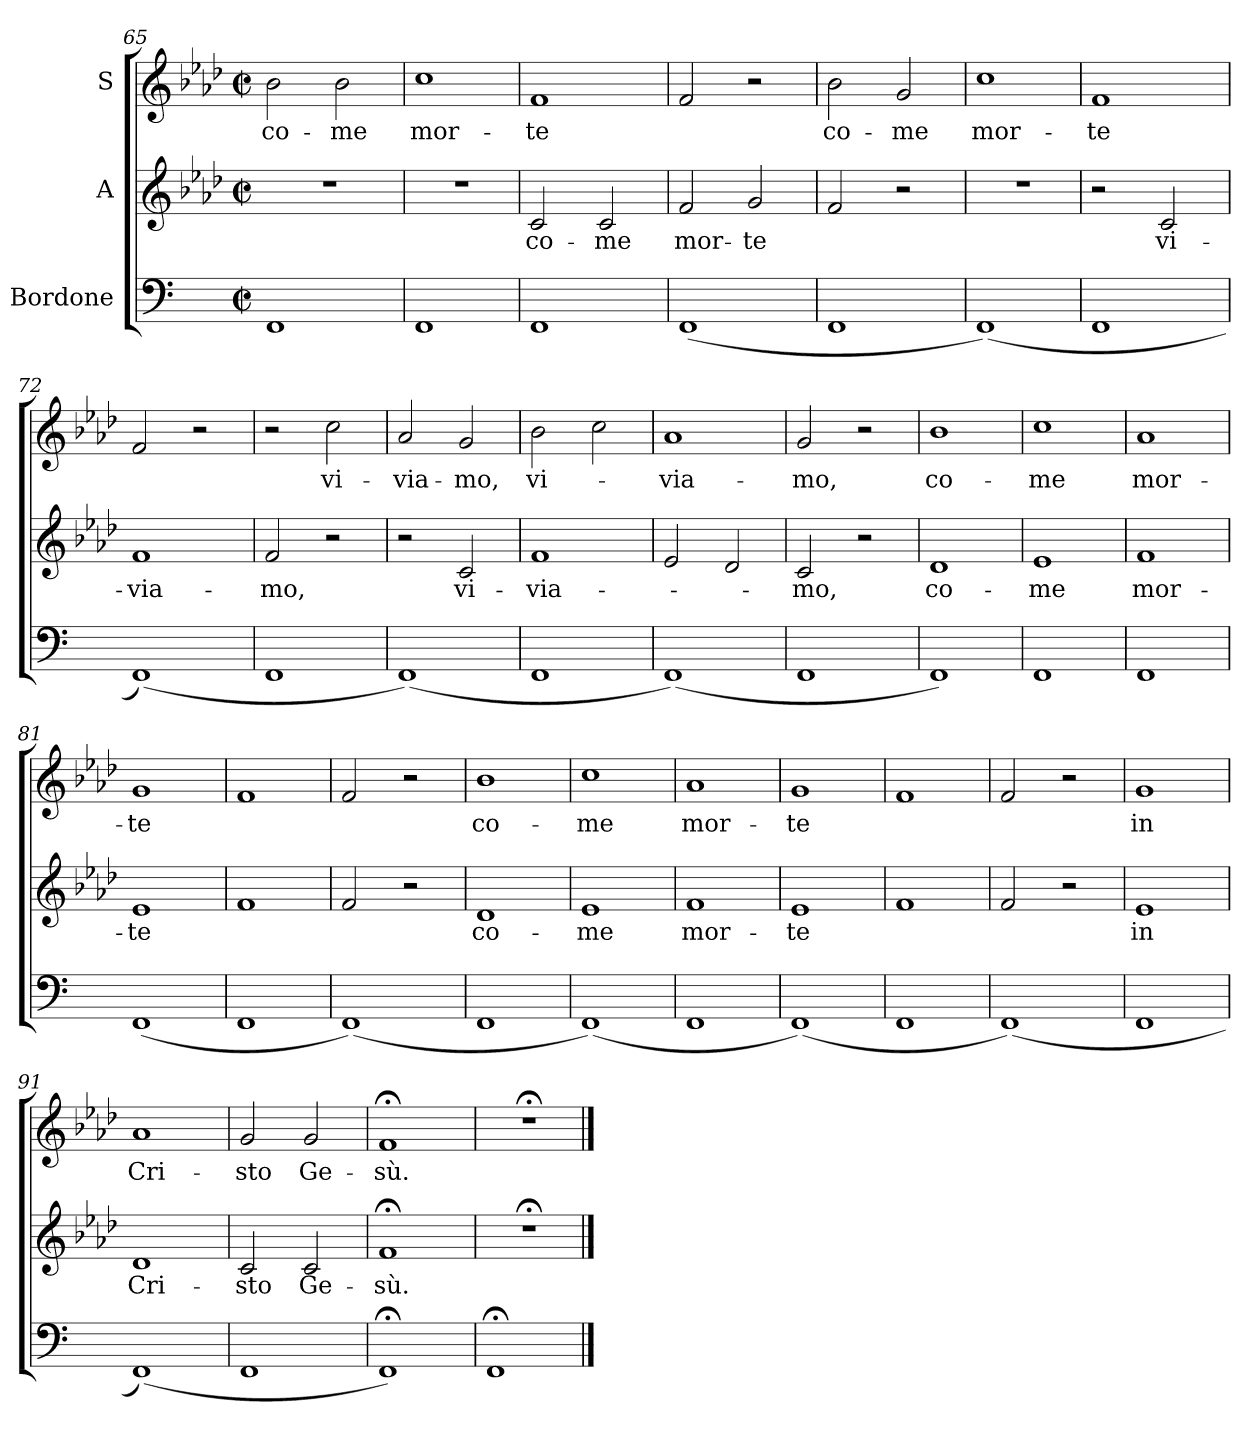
**kern	**kern	**text	**kern	**text
*part3	*part2	*part2	*part1	*part1
*staff3	*staff2	*staff2	*staff1	*staff1
*I"Bordone	*I"A	*	*I"S	*
*clefF4	*clefG2	*	*clefG2	*
*ITrd-3c-5	*ITrd2c3	*	*ITrd2c3	*
*k[b-]	*k[b-]	*	*k[b-]	*
*F:	*F:	*	*F:	*
*M2/2	*M2/2	*	*M2/2	*
*met(c|)	*met(c|)	*	*met(c|)	*
=65	=65	=65	=65	=65
!	!	!	!	!LO:LY:b
1BB-	1r	.	2g\	co-
!	!	!	!	!LO:LY:b
.	.	.	2g\	-me
=66	=66	=66	=66	=66
!	!	!	!	!LO:LY:b
1BB-	1r	.	1a	mor-
!!LO:LB:g=z
=67	=67	=67	=67	=67
!	!	!LO:LY:b	!	!LO:LY:b
1BB-	2A/	co-	1d	-te
!	!	!LO:LY:b	!	!
.	2A/	-me	.	.
=68	=68	=68	=68	=68
!	!	!LO:LY:b	!	!
(<1BB-	2d/	mor-	2d/	.
!	!	!LO:LY:b	!	!
.	2e/	-te	2r	.
=69	=69	=69	=69	=69
!	!	!	!	!LO:LY:b
1BB-	2d/	.	2g\	co-
!	!	!	!	!LO:LY:b
.	2r	.	2e/	-me
=70	=70	=70	=70	=70
!	!	!	!	!LO:LY:b
(<1BB-)	1r	.	1a	mor-
=71	=71	=71	=71	=71
!	!	!	!	!LO:LY:b
1BB-	2r	.	1d	-te
!	!	!LO:LY:b	!	!
.	2A/	vi-	.	.
=72	=72	=72	=72	=72
!	!	!LO:LY:b	!	!
(<1BB-)	1d	-via-	2d/	.
.	.	.	2r	.
=73	=73	=73	=73	=73
!	!	!LO:LY:b	!	!
1BB-	2d/	-mo,	2r	.
!	!	!	!	!LO:LY:b
.	2r	.	2a\	vi-
=74	=74	=74	=74	=74
!	!	!	!	!LO:LY:b
(<1BB-)	2r	.	2f/	-via-
!	!	!LO:LY:b	!	!LO:LY:b
.	2A/	vi-	2e/	-mo,
=75	=75	=75	=75	=75
!	!	!LO:LY:b	!	!LO:LY:b
1BB-	1d	-via-	2g\	vi-
.	.	.	2a\	.
=76	=76	=76	=76	=76
!	!	!	!	!LO:LY:b
(<1BB-)	2c/	.	1f	-via-
.	2B-/	.	.	.
=77	=77	=77	=77	=77
!	!	!LO:LY:b	!	!LO:LY:b
1BB-	2A/	-mo,	2e/	-mo,
.	2r	.	2r	.
=78	=78	=78	=78	=78
!	!	!LO:LY:b	!	!LO:LY:b
1BB-)	1B-	co-	1g	co-
=79	=79	=79	=79	=79
!	!	!LO:LY:b	!	!LO:LY:b
1BB-	1c	-me	1a	-me
!!LO:LB:g=z
=80	=80	=80	=80	=80
!	!	!LO:LY:b	!	!LO:LY:b
1BB-	1d	mor-	1f	mor-
=81	=81	=81	=81	=81
!	!	!LO:LY:b	!	!LO:LY:b
(<1BB-	1c	-te	1e	-te
=82	=82	=82	=82	=82
1BB-	1d	.	1d	.
=83	=83	=83	=83	=83
(<1BB-)	2d/	.	2d/	.
.	2r	.	2r	.
=84	=84	=84	=84	=84
!	!	!LO:LY:b	!	!LO:LY:b
1BB-	1B-	co-	1g	co-
=85	=85	=85	=85	=85
!	!	!LO:LY:b	!	!LO:LY:b
(<1BB-)	1c	-me	1a	-me
=86	=86	=86	=86	=86
!	!	!LO:LY:b	!	!LO:LY:b
1BB-	1d	mor-	1f	mor-
=87	=87	=87	=87	=87
!	!	!LO:LY:b	!	!LO:LY:b
(<1BB-)	1c	-te	1e	-te
=88	=88	=88	=88	=88
1BB-	1d	.	1d	.
=89	=89	=89	=89	=89
(<1BB-)	2d/	.	2d/	.
.	2r	.	2r	.
=90	=90	=90	=90	=90
!	!	!LO:LY:b	!	!LO:LY:b
1BB-	1c	in	1e	in
=91	=91	=91	=91	=91
!	!	!LO:LY:b	!	!LO:LY:b
(<1BB-)	1B-	Cri-	1f	Cri-
=92	=92	=92	=92	=92
!	!	!LO:LY:b	!	!LO:LY:b
1BB-	2A/	-sto	2e/	-sto
!	!	!LO:LY:b	!	!LO:LY:b
.	2A/	Ge-	2e/	Ge-
=93	=93	=93	=93	=93
!	!	!LO:LY:b	!	!LO:LY:b
1BB-;)	1d;	-sù.	1d;	-sù.
=94	=94	=94	=94	=94
1BB-;	1r;<	.	1r;<	.
==	==	==	==	==
*-	*-	*-	*-	*-
